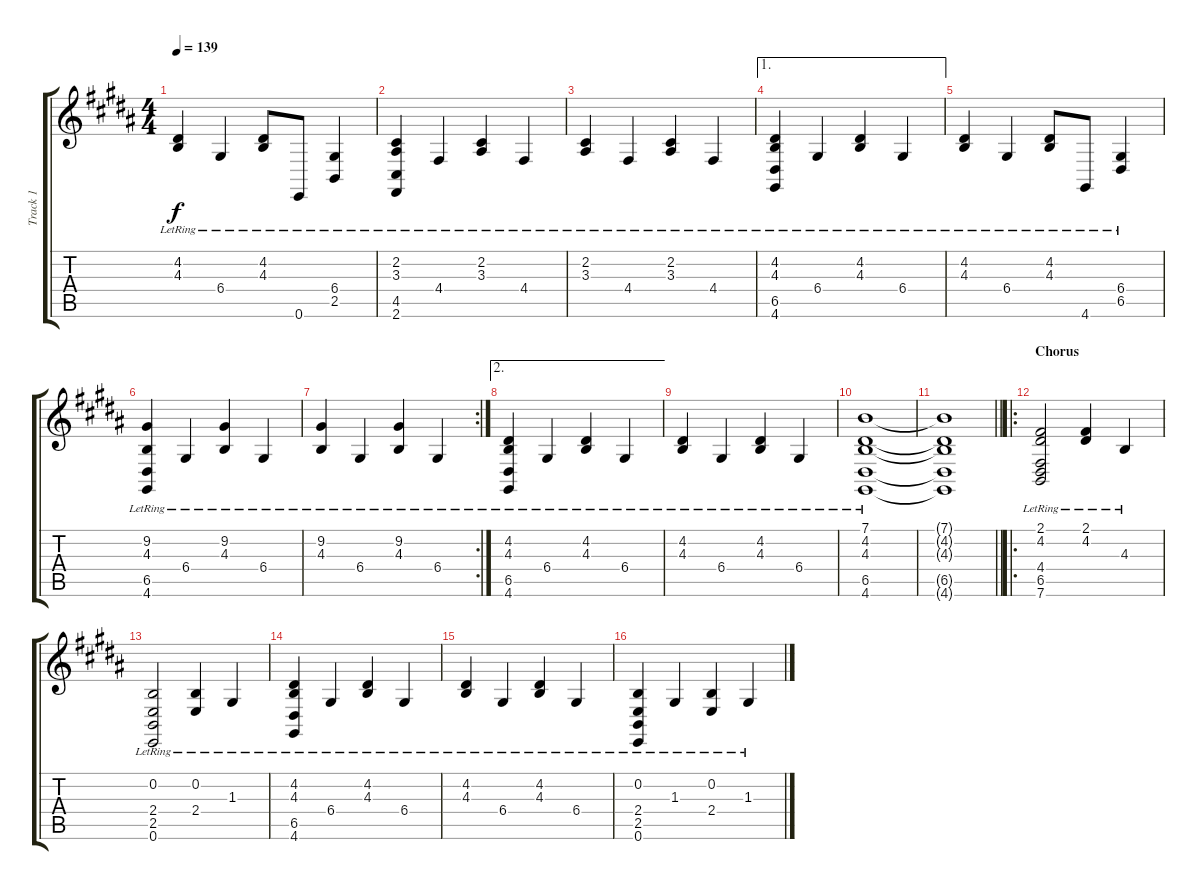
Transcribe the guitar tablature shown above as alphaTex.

\track ("Track 1" "Track 1") {instrument acousticgrandpiano}
\staff {score tabs}
\tuning (E4 B3 G3 D3 A2 E2) {hide}
\ts (4 4)
\tempo 139
\clef g2
\ks b
(4.2{lr} 4.3{lr}).4{dy f} 6.4{lr}.4 (4.2{lr} 4.3{lr}).8 0.6{lr}.8 (6.4{lr} 2.5).4 |
(2.2{lr} 3.3{lr} 4.5{lr} 2.6{lr}).4 4.4{lr}.4 (2.2{lr} 3.3{lr}).4 4.4{lr}.4 |
(2.2{lr} 3.3{lr}).4 4.4{lr}.4 (2.2{lr} 3.3{lr}).4 4.4{lr}.4 |
\ae 1
(4.2{lr} 4.3{lr} 6.5{lr} 4.6{lr}).4 6.4{lr}.4 (4.2{lr} 4.3{lr}).4 6.4{lr}.4 |
(4.2{lr} 4.3{lr}).4 6.4{lr}.4 (4.2{lr} 4.3{lr}).8 4.6{lr}.8 (6.4{lr} 6.5{lr}).4 |
(9.2{lr} 4.3{lr} 6.5{lr} 4.6{lr}).4 6.4{lr}.4 (9.2 4.3{lr}).4 6.4{lr}.4 |
\rc 2
(9.2{lr} 4.3{lr}).4 6.4{lr}.4 (9.2{lr} 4.3{lr}).4 6.4{lr}.4 |
\ae 2
(4.2{lr} 4.3{lr} 6.5{lr} 4.6{lr}).4 6.4{lr}.4 (4.2 4.3{lr}).4 6.4{lr}.4 |
(4.2{lr} 4.3{lr}).4 6.4{lr}.4 (4.2{lr} 4.3{lr}).4 6.4{lr}.4 |
(7.1{lr} 4.2{lr} 4.3{lr} 6.5{lr} 4.6{lr}).1 |
\barLineRight lightlight
(7.1{t} 4.2{t} 4.3{t} 6.5{t} 4.6{t}).1 |
\ro
\section ("" "Chorus")
(2.1{lr} 4.2{lr} 4.4{lr} 6.5{lr} 7.6{lr}).2 (2.1{lr} 4.2{lr}).4 4.3{lr}.4 |
(0.2{lr} 2.4{lr} 2.5{lr} 0.6{lr}).2 (0.2{lr} 2.4{lr}).4 1.3{lr}.4 |
(4.2{lr} 4.3{lr} 6.5{lr} 4.6{lr}).4 6.4{lr}.4 (4.2{lr} 4.3{lr}).4 6.4{lr}.4 |
(4.2{lr} 4.3{lr}).4 6.4{lr}.4 (4.2{lr} 4.3{lr}).4 6.4{lr}.4 |
(0.2{lr} 2.4{lr} 2.5{lr} 0.6{lr}).4 1.3{lr}.4 (0.2{lr} 2.4{lr}).4 1.3{lr}.4
